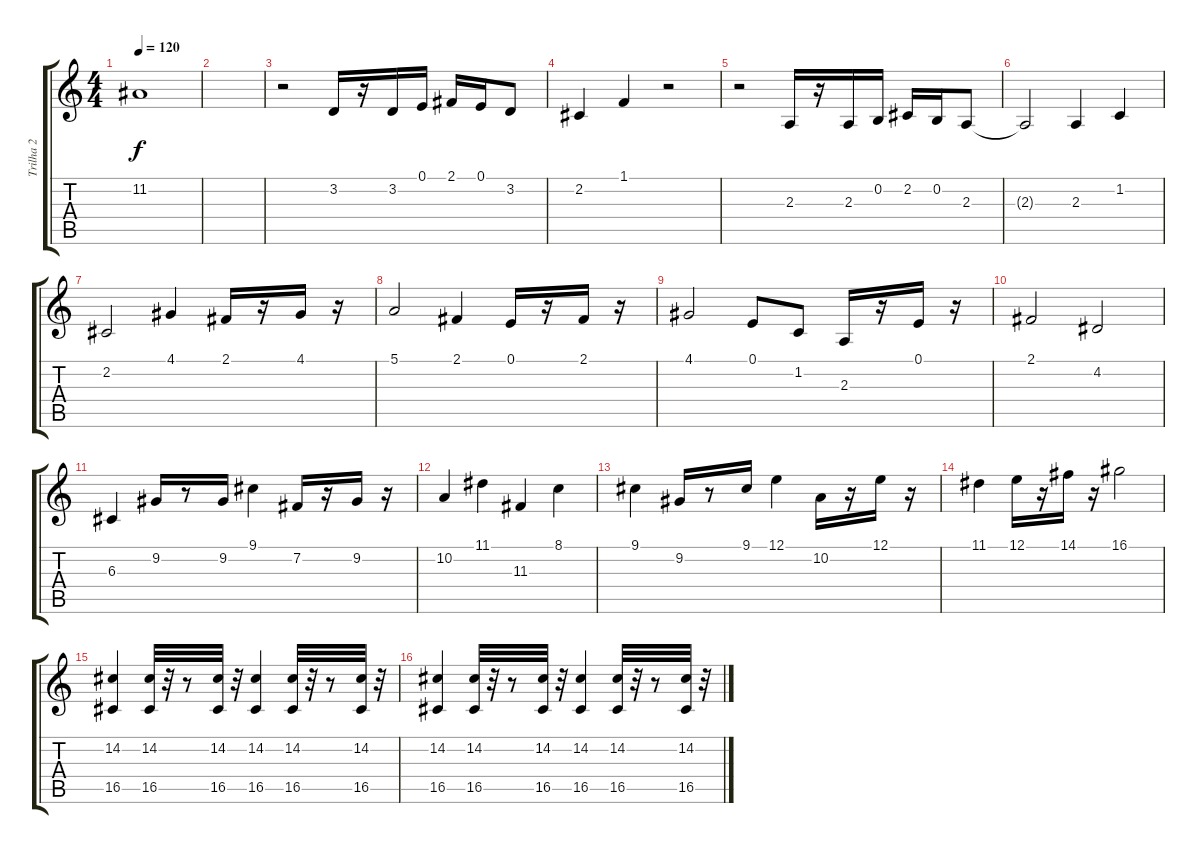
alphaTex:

\track ("Trilha 2" "Trilha 2") {instrument trombone}
\staff {score tabs}
\tuning (E4 B3 G3 D3 A2 E2) {hide}
\ts (4 4)
\tempo 120
\clef g2
\ks c
11.2.1{dy f} |
|
r.2 3.2.16 r.16 3.2.16 0.1.16 2.1.16 0.1.16 3.2.8 |
2.2.4 1.1.4 r.2 |
r.2 2.3.16 r.16 2.3.16 0.2.16 2.2.16 0.2.16 2.3.8 |
2.3{t}.2 2.3.4 1.2.4 |
2.2.2 4.1.4 2.1.16 r.16 4.1.16 r.16 |
5.1.2 2.1.4 0.1.16 r.16 2.1.16 r.16 |
4.1.2 0.1.8 1.2.8 2.3.16 r.16 0.1.16 r.16 |
2.1.2 4.2.2 |
6.3.4 9.2.16 r.8 9.2.16 9.1.4 7.2.16 r.16 9.2.16 r.16 |
10.2.4 11.1.4 11.3.4 8.1.4 |
9.1.4 9.2.16 r.8 9.1.16 12.1.4 10.2.16 r.16 12.1.16 r.16 |
11.1.4 12.1.16 r.16 14.1.16 r.16 16.1.2 |
(14.2 16.5).4 (14.2 16.5).32 r.32 r.8 (14.2 16.5).32 r.32 (14.2 16.5).4 (14.2 16.5).32 r.32 r.8 (14.2 16.5).32 r.32 |
(14.2 16.5).4 (14.2 16.5).32 r.32 r.8 (14.2 16.5).32 r.32 (14.2 16.5).4 (14.2 16.5).32 r.32 r.8 (14.2 16.5).32 r.32
